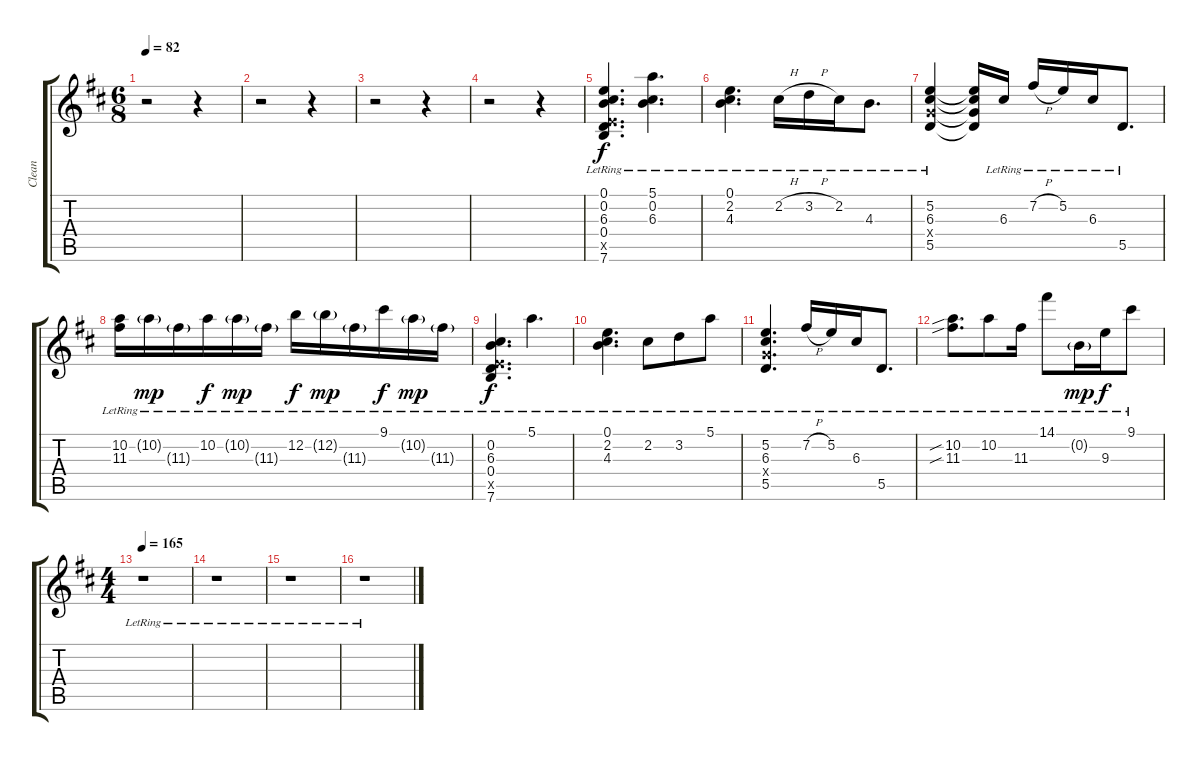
\track ("Clean" "Clean") {instrument electricguitarclean}
\staff {score tabs}
\tuning (E4 B3 G3 D3 A2 E2) {hide}
\ts (6 8)
\tempo 82
\clef g2
\ks d
r.2{dy f} r.4 |
r.2 r.4 |
r.2 r.4 |
r.2 r.4 |
(0.1{lr} 0.2{lr} 6.3{lr} 0.4{lr} 7.5{x} 7.6{lr}).4{d} (5.1{lr} 0.2{lr} 6.3{lr}).4{d} |
(0.1{lr} 2.2{lr} 4.3{lr}).4{d} 2.2{h lr}.16 3.2{h lr}.16 2.2{lr}.16 4.3{lr}.8{d} |
(5.2{lr} 6.3{lr} 5.4{x} 5.5{lr}).4 (5.2{t} 6.3{t} 5.4{t} 5.5{t}).16 6.3{lr}.16 7.2{h lr}.16 5.2{lr}.16 6.3{lr}.16 5.5{lr}.8{d} |
(10.2{lr} 11.3{lr}).16 10.2{g lr}.16{dy mp} 11.3{g lr}.16 10.2{lr}.16{dy f} 10.2{g lr}.16{dy mp} 11.3{g lr}.16 12.2{lr}.16{dy f} 12.2{g lr}.16{dy mp} 11.3{g lr}.16 9.1{lr}.16{dy f} 10.2{g lr}.16{dy mp} 11.3{g lr}.16 |
(0.2{lr} 6.3{lr} 0.4{lr} 7.5{x} 7.6{lr}).4{d dy f} 5.1{lr}.4{d} |
(0.1{lr} 2.2{lr} 4.3{lr}).4{d} 2.2{lr}.8 3.2{lr}.8 5.1{lr}.8 |
(5.2{lr} 6.3{lr} 5.4{x} 5.5{lr}).4{d} 7.2{h lr}.16 5.2{lr}.16 6.3{lr}.16 5.5{lr}.8{d} |
(10.2{sib lr} 11.3{sib lr}).8{d} 10.2{lr}.8 11.3{lr}.16 14.1{lr}.8 0.2{g lr}.16{dy mp} 9.3{lr}.16{dy f} 9.1{lr}.8 |
\ts (4 4)
\tempo 165
r.1 |
r.1 |
r.1 |
r.1
